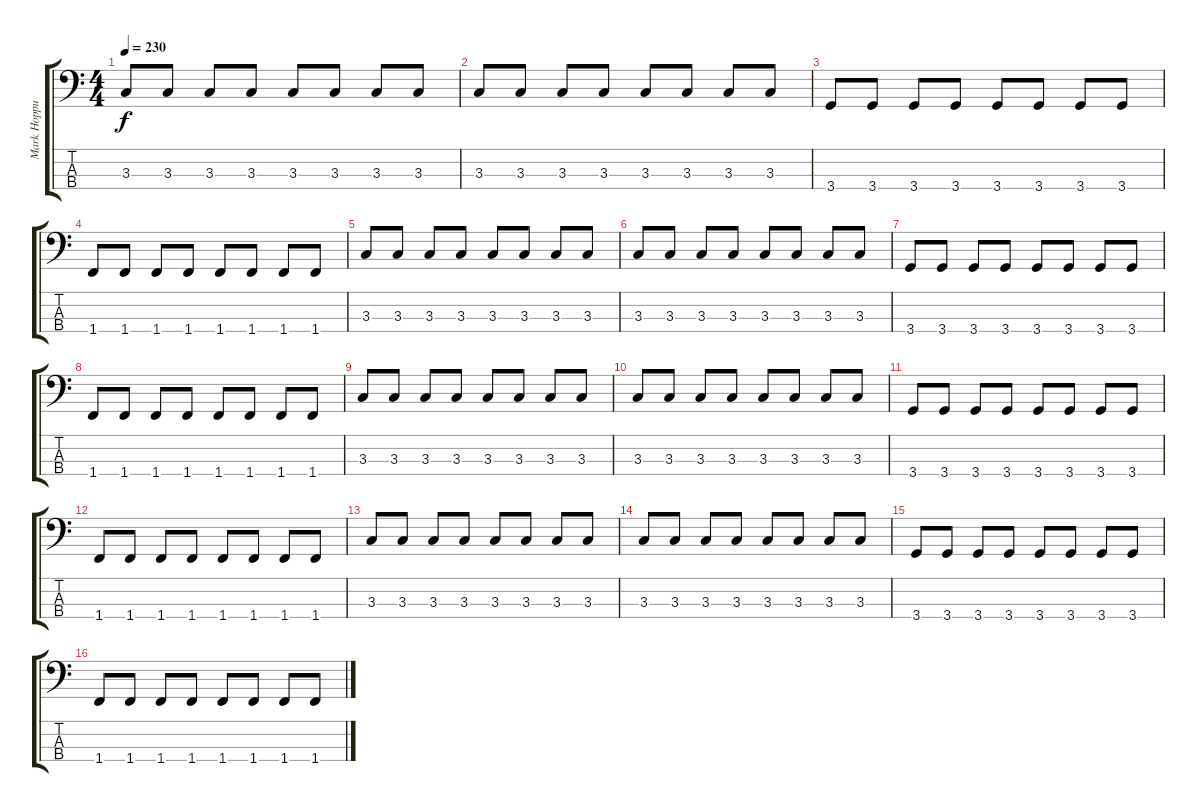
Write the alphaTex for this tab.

\track ("Mark Hoppus" "Mark Hoppu") {instrument electricbasspick}
\staff {score tabs}
\tuning (G2 D2 A1 E1) {hide}
\ts (4 4)
\tempo 230
\clef f4
\ks c
3.3.8{dy f balance 8} 3.3.8 3.3.8 3.3.8 3.3.8 3.3.8 3.3.8 3.3.8 |
3.3.8 3.3.8 3.3.8 3.3.8 3.3.8 3.3.8 3.3.8 3.3.8 |
3.4.8 3.4.8 3.4.8 3.4.8 3.4.8 3.4.8 3.4.8 3.4.8 |
1.4.8 1.4.8 1.4.8 1.4.8 1.4.8 1.4.8 1.4.8 1.4.8 |
3.3.8 3.3.8 3.3.8 3.3.8 3.3.8 3.3.8 3.3.8 3.3.8 |
3.3.8 3.3.8 3.3.8 3.3.8 3.3.8 3.3.8 3.3.8 3.3.8 |
3.4.8 3.4.8 3.4.8 3.4.8 3.4.8 3.4.8 3.4.8 3.4.8 |
1.4.8 1.4.8 1.4.8 1.4.8 1.4.8 1.4.8 1.4.8 1.4.8 |
3.3.8 3.3.8 3.3.8 3.3.8 3.3.8 3.3.8 3.3.8 3.3.8 |
3.3.8 3.3.8 3.3.8 3.3.8 3.3.8 3.3.8 3.3.8 3.3.8 |
3.4.8 3.4.8 3.4.8 3.4.8 3.4.8 3.4.8 3.4.8 3.4.8 |
1.4.8 1.4.8 1.4.8 1.4.8 1.4.8 1.4.8 1.4.8 1.4.8 |
3.3.8 3.3.8 3.3.8 3.3.8 3.3.8 3.3.8 3.3.8 3.3.8 |
3.3.8 3.3.8 3.3.8 3.3.8 3.3.8 3.3.8 3.3.8 3.3.8 |
3.4.8 3.4.8 3.4.8 3.4.8 3.4.8 3.4.8 3.4.8 3.4.8 |
1.4.8 1.4.8 1.4.8 1.4.8 1.4.8 1.4.8 1.4.8 1.4.8
